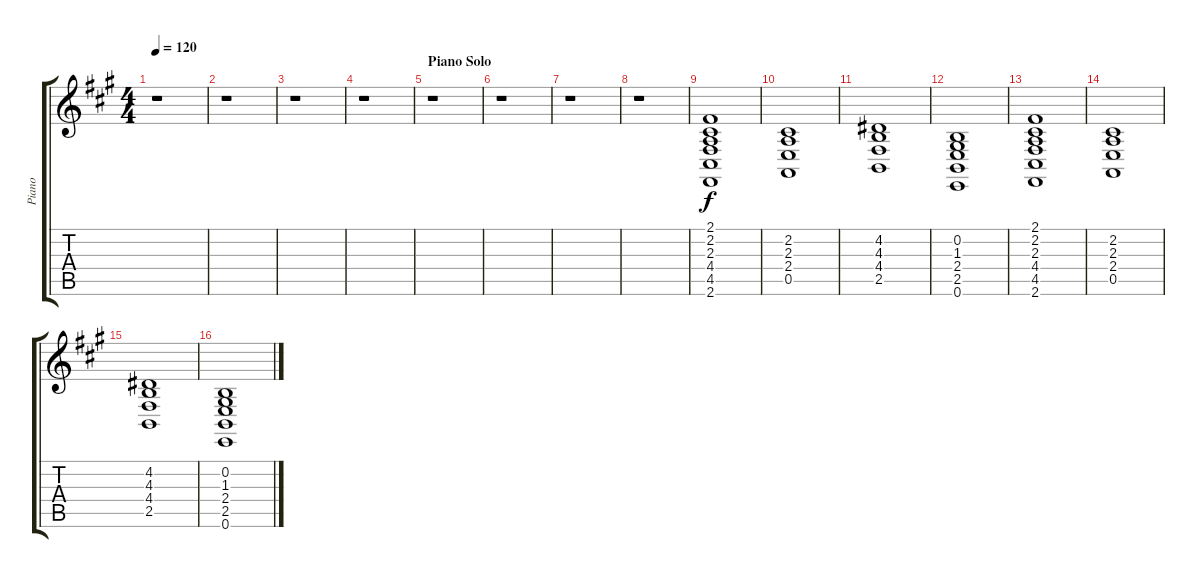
\track ("Piano" "Piano") {instrument acousticgrandpiano}
\staff {score tabs}
\tuning (E4 B3 G3 D3 A2 E2) {hide}
\ts (4 4)
\tempo 120
\clef g2
\ks f#minor
r.1{dy f} |
r.1 |
r.1 |
r.1 |
\section ("" "Piano Solo")
r.1 |
r.1 |
r.1 |
r.1 |
(2.1 2.2 2.3 4.4 4.5 2.6).1 |
(2.2 2.3 2.4 0.5).1 |
(4.2 4.3 4.4 2.5).1 |
(0.2 1.3 2.4 2.5 0.6).1 |
(2.1 2.2 2.3 4.4 4.5 2.6).1 |
(2.2 2.3 2.4 0.5).1 |
(4.2 4.3 4.4 2.5).1 |
(0.2 1.3 2.4 2.5 0.6).1
